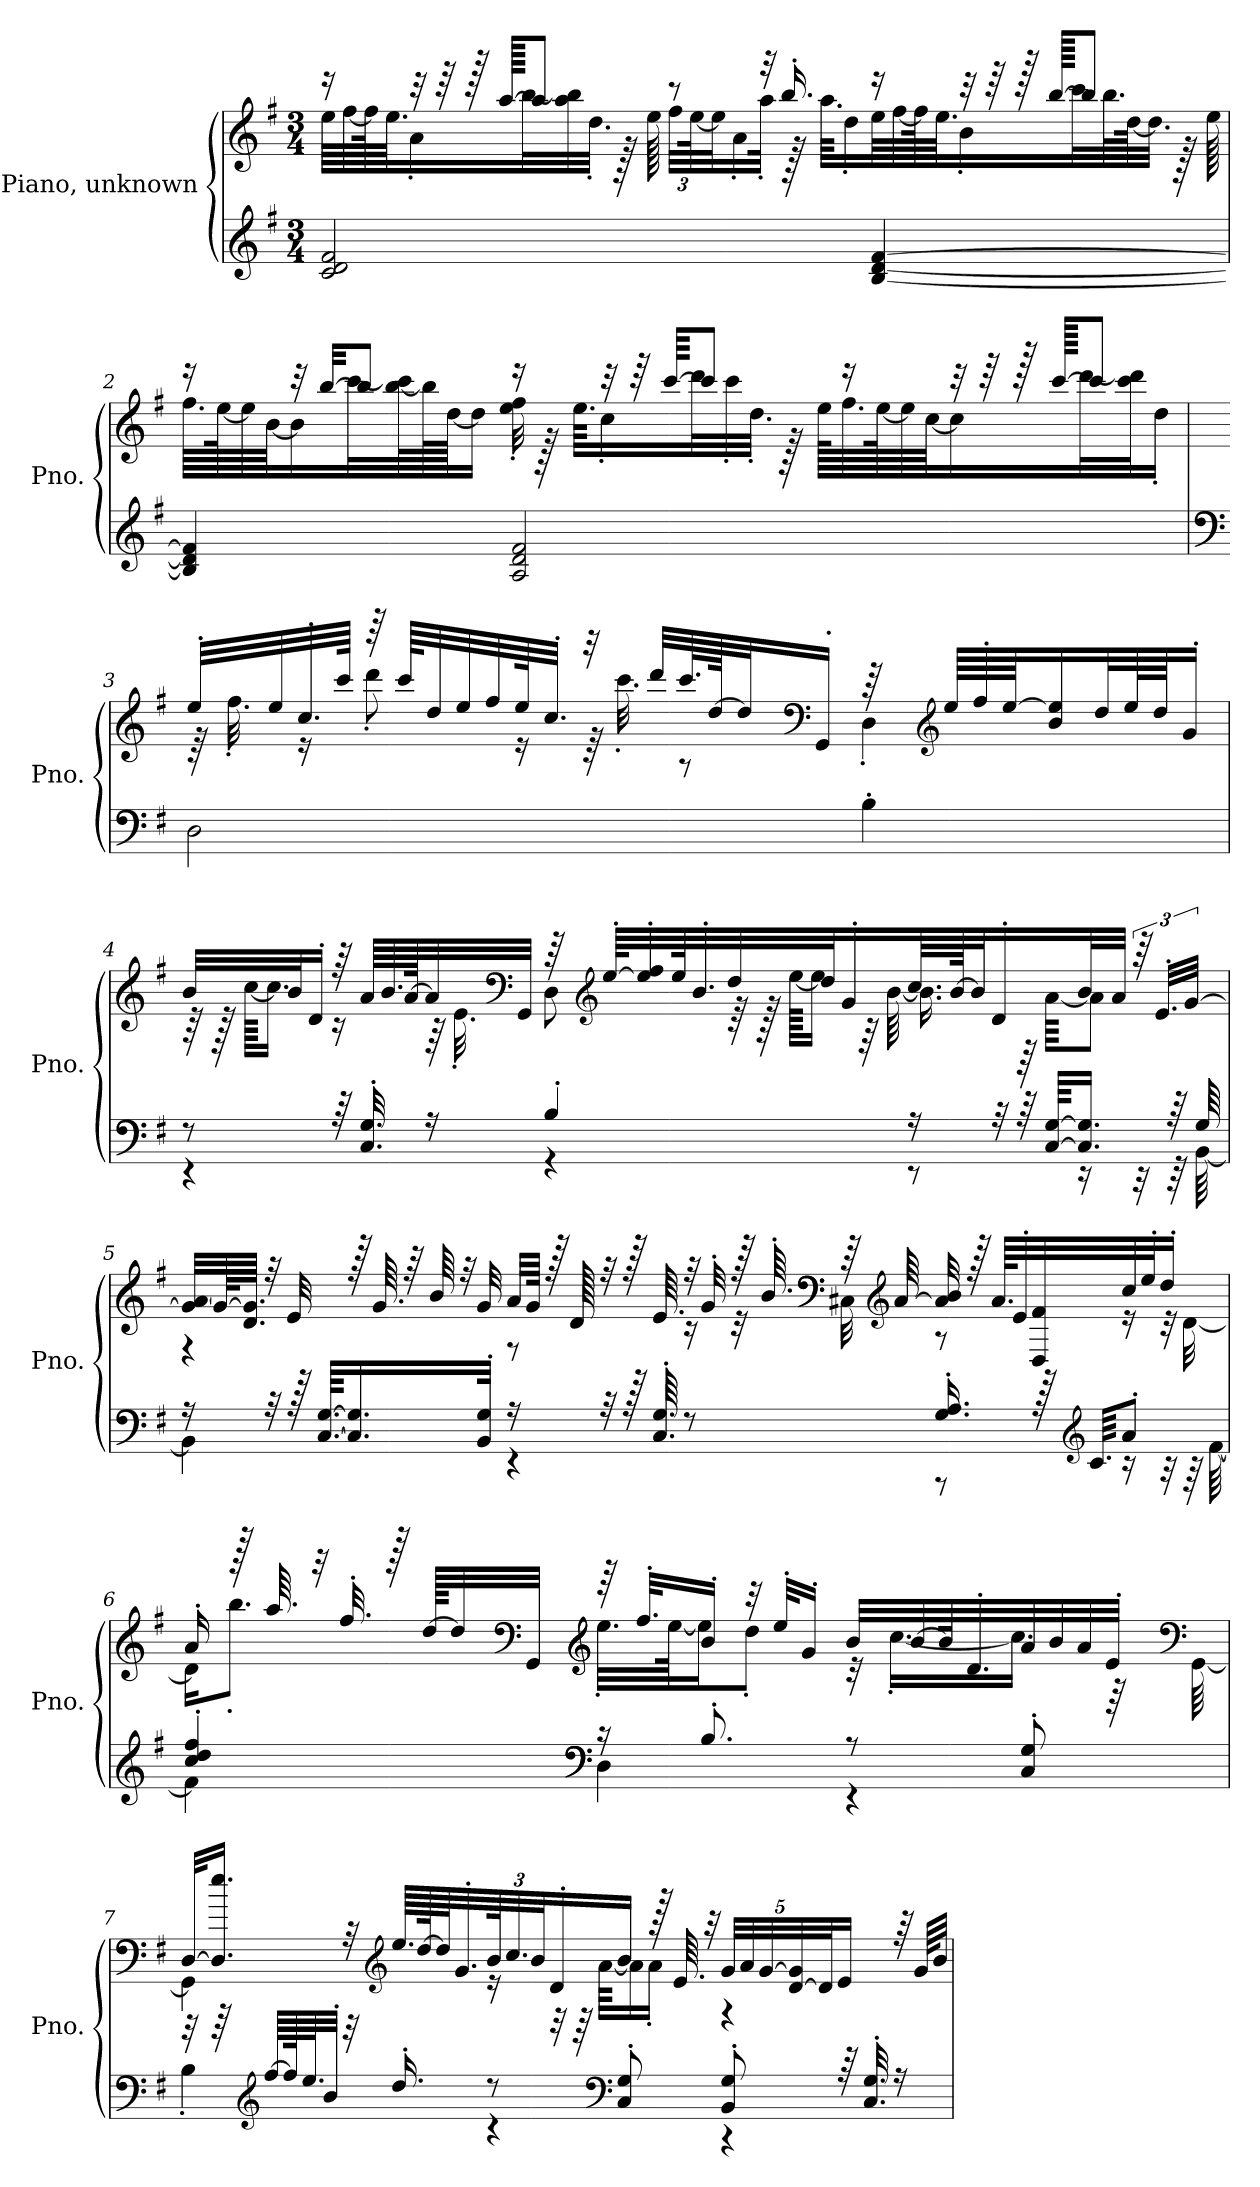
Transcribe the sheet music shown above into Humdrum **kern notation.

**kern	**kern
*part1	*part1
*staff2	*staff1
*I"Piano, unknown	*
*I'Pno.	*
*clefG2	*clefG2
*k[f#]	*k[f#]
*M3/4	*M3/4
*MM70	*MM70
=1	=1
*	*^
2c/ 2d/ 2f#/	16r	64ee\LLLL
.	.	[64ff#\
.	.	128ff#\K]
.	.	64.ee\JJ
.	32r	16a'\
.	64r	.
.	128r	.
.	[128aa/KKKKL	.
.	8aa/J]	[32bb\L
.	.	32aa\ 32bb\]
.	.	32.dd'\JJJ
.	.	128r
.	.	128ee\
*	*	*Xbrackettup
.	8r	48ff#\LLL
.	.	[96ee\K
.	.	32ee\J]
.	.	16a'\
.	32r	32aa'\JJk
.	16.bb'/	128r
.	.	64.aa\KKLL
.	.	16dd'\
[4B/ [4d/ [4f#/	16r	64ee\LL
.	.	[64ff#\
.	.	128ff#\K]
.	.	64.ee\JJ
.	32r	16b'\
.	64r	.
.	128r	.
.	[128bb/KKKKL	.
.	8bb/J]	32ccc\L
.	.	64.bb\L
.	.	[128dd\JK
.	.	32.dd\JJJ]
.	.	128r
.	.	128ee\
!!LO:LB:g=z	!!
=2	=2	=2
4B/] 4d/] 4f#/]	16r	64.ff#\LLLL
.	.	[128ee\K
.	.	64ee\]
.	.	[64b\JJ
.	32r	16b\]
.	[32bb/KKL	.
.	8bb/J]	[32ccc\L
.	.	[64bb\ 64ccc\]L
.	.	128bb\L]
.	.	[128dd\JJJ
.	.	16dd\JJ]
2A/ 2d/ 2f#/	16r	32ee\' 32ff#\'
.	.	128r
.	.	64.ee\KKLL
.	32r	16cc'\
.	64r	.
.	[64ccc/KKKL	.
.	8ccc/J]	32ddd\L
.	.	32ccc'\
.	.	32.dd'\JJJ
.	.	128r
.	.	128ee\KLLLL
.	16r	64.ff#\
.	.	[128ee\K
.	.	64ee\]
.	.	[64cc\JJ
.	32r	16cc\]
.	64r	.
.	128r	.
.	[128ccc/KKKKL	.
.	8ccc/J]	[32ddd\L
.	.	32ccc\ 32ddd\]J
.	.	16dd'\JJ
!!LO:LB:g=z	!!
=3	=3	=3
*clefF4	*	*
2D\	32ee'/LLL	64r
.	.	32.ff#'\
.	32ee/	.
.	32.cc'/	16r
.	64ccc/JJJk	.
.	64r	8ddd'\
.	64ccc/KLLL	.
.	32dd/	.
.	32ee/	.
.	32ff#/	.
.	64ee/K	16r
.	32.cc'/JJJ	.
.	32r	64r
.	.	32.ccc'\
.	32ddd/LLL	.
.	64.ccc/L	8r
.	[128dd/JK	.
.	32dd/J]	.
*	*clefF4	*
.	16GG'/JJ	.
4B'\	64r	4D'\
*	*clefG2	*
.	64ee/LLLL	.
.	64ff#'/	.
.	[64ee/JJ	.
.	16b/ 16ee/]	.
.	32dd/L	.
.	64ee/L	.
.	64dd/JJ	.
.	16g'/JJ	.
!!LO:LB:g=z	!!
=4	=4	=4
*^	*	*
8r	4r	32b/LLL	64r
.	.	.	128r
.	.	.	[128cc\KKKLL
.	.	32b/J	16.cc\JJ]
.	.	16d'/JJ	.
64r	.	64r	16r
32.C/' 32.G/'	.	64a/LLLL	.
.	.	64.b/	.
.	.	[128a/JK	.
16r	.	32a/]	64r
.	.	.	32.e'\
*	*	*clefF4	*
.	.	32GG/JJJ	.
4B'/	4r	64r	8D\
*	*	*clefG2	*
.	.	[64ee'/KLLL	.
.	.	32ee/]' 32ff#/'	.
.	.	64ee/K	.
.	.	32.b'/	.
.	.	32dd/	64r
.	.	.	128r
.	.	.	[128ee\KKKLL
.	.	32dd/J	16ee\JJ]
.	.	16g'/	.
.	.	.	64r
.	.	.	[64b\
16r	8r	64.cc/LL	16.b\]
.	.	[128b/JK	.
.	.	32b/J]	.
32r	.	16d'/	.
64r	.	.	64r
[64C/ [64G/KKLL	.	.	[64a\KKKL
16.C/] 16.G/]JJ	16r	32b/L	8a\J]
.	.	32a/JJJ	.
*	*	*brackettup	*
.	32r	96r	.
.	.	48.e'/LLL	.
64r	64r	.	.
.	.	[48g/JJJ	.
64G/	[64BB\	.	.
!!LO:LB:g=z	!!
=5	=5	=5	=5
16r	4BB\]	32g/_ 32a/LLL	4r
.	.	128g/KL_	.
.	.	64.d/ 64.g/]JJJJ	.
32r	.	32r	.
128r	.	32e/	.
[64.C/ [64.G/KKLL	.	.	.
16.C/] 16.G/]	.	128r	.
.	.	64.g/	.
.	.	64r	.
.	.	64b/	.
.	.	32r	.
32BB/' 32G/'JJk	.	32g/	.
16r	4r	32a/LLL	8r
.	.	64g/JJJk	.
.	.	128r	.
.	.	128d/	.
32r	.	32r	.
128r	.	128r	.
64.C/' 64.G/'	.	64.e/	.
8r	.	32r	16r
.	.	32g'/	.
.	.	128r	32r
.	.	64.b'/	.
*	*	*clefF4	*
.	.	64r	32C#X\
*	*	*clefG2	*
.	.	[64a/	.
16.G/' 16.A/'	8r	32a/] 32b/	8r
.	.	128r	.
.	.	64.a/KLLL	.
.	.	32e'/	.
128r	.	32D/ 32f#/	.
*clefG2	*	*	*
64.c/KKKL	.	.	.
8a'/J	16r	32cc/	16r
.	.	32ee'/J	.
.	32r	16dd'/JJ	32r
.	64r	.	[32d\
.	[64f#\	.	.
!!LO:LB:g=z	!!
=6	=6	=6	=6
4cc/' 4dd/' 4ff#/'	4f#\]	16a'/	16d\KL]
.	.	128r	8.bb'\J
.	.	64.aa/	.
.	.	32r	.
.	.	32.ff#'/	.
.	.	128r	.
.	.	[128dd/KKLLL	.
.	.	32dd/]	.
*	*	*clefF4	*
.	.	32GG/JJJ	.
*clefF4	*	*clefG2	*
16r	4D\	64r	32.ee'\LLL
.	.	32.ff#'/KLL	.
.	.	.	[64ee\JK
8.B'/	.	16b'/JJ	16ee\J]
.	.	32r	8dd'\J
.	.	32ee'/KLL	.
.	.	16g'/JJ	.
8r	4r	32b/LLL	32r
.	.	[32b/	[16.cc'\LL
.	.	64b/K]	.
.	.	32.d'/	.
8C/' 8G/'	.	32a/	16.cc\JJ]
.	.	32b/	.
.	.	32a/	.
.	.	32e'/JJJ	64r
*	*	*clefF4	*
.	.	.	[64GG\
!!LO:PB:g=z	!!
=7	=7	=7	=7
32r	4B'\	[32D/KLL	4GG\]
64r	.	16.D/] 16.ee/JJ	.
*clefG2	*	*	*
[64ff#/LLLL	.	.	.
128ff#/K]	.	.	.
64.ee/J	.	.	.
32b'/JJJ	.	.	.
32r	.	32r	.
*	*	*clefG2	*
16.dd'/	.	64.ee/LLLL	.
.	.	[128dd/K	.
.	.	64dd/J]	.
.	.	32.g'/	.
*	*	*Xbrackettup	*
8r	4r	96b/K	16r
.	.	48.cc/	.
.	.	48b/J	.
.	.	16d'/	32r
.	.	.	64r
.	.	.	[64a\KKLL
*clefF4	*	*	*
8C/' 8G/'	.	16b/JJ	16a\]
.	.	128r	16a'\JJ
.	.	64.e/	.
.	.	32r	.
8BB/' 8G/'	4r	40g/LLL	4r
.	.	40a/	.
.	.	[40g/	.
.	.	[40d/ 40g/]	.
.	.	40d/J]	.
64r	.	16e/JJ	.
32.C/' 32.G/'	.	.	.
16r	.	64r	.
.	.	64g/KLLL	.
.	.	32b/JJJ	.
*v	*v	*	*
*	*v	*v
=	=
*-	*-
